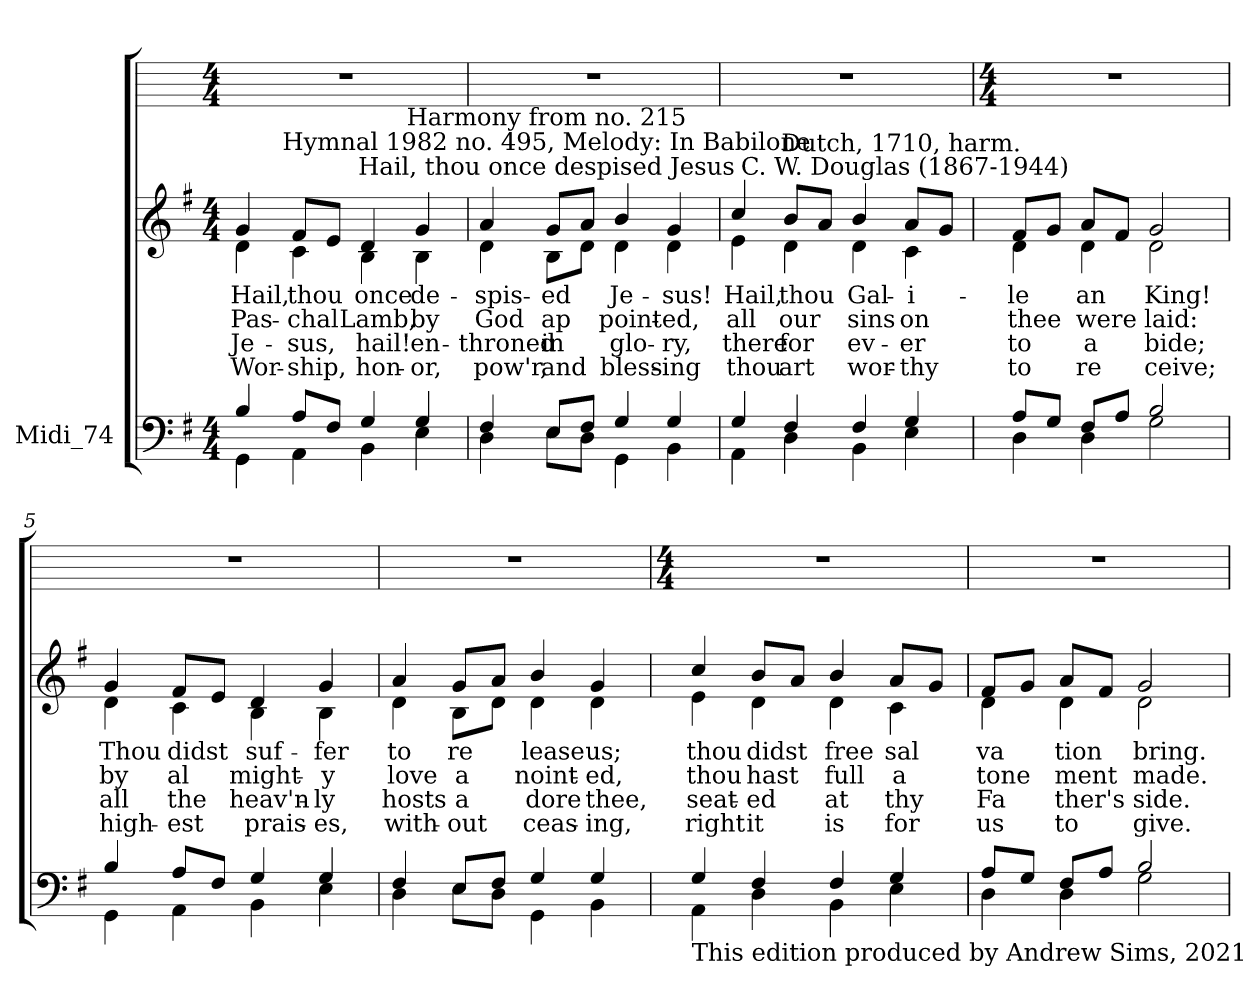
**kern	**kern	**text	**text	**text	**text	**kern
*part3	*part2	*part2	*part2	*part2	*part2	*part1
*staff3	*staff2	*staff2	*staff2	*staff2	*staff2	*staff1
*I"Midi_74	*	*	*	*	*	*
*clefF4	*clefG2	*	*	*	*	*
*k[f#]	*k[f#]	*	*	*	*	*
*G:	*G:	*	*	*	*	*
*M4/4	*M4/4	*	*	*	*	*M4/4
=1	=1	=1	=1	=1	=1	=1
*^	*	*	*	*	*	*
!	!	!LO:TX:a:cj:t=J. Bakewell (1721-1819)\nand M. Madan (1726-1790)	!	!	!	!	!
!	!	!	!LO:LY:b	!LO:LY:b	!LO:LY:b	!LO:LY:b	!
*	*	*^	*	*	*	*	*
4B/	4GG\	4g/	4d\	Hail,	Pas-	-Je-	-Wor-	1r
!	!	!	!	!LO:LY:b	!LO:LY:b	!LO:LY:b	!LO:LY:b	!
8A/L	4AA\	8f#/L	4c\	-thou	chal	sus,	ship,	.
8F#/J	.	8e/J	.	.	.	.	.	.
!	!	!	!	!LO:LY:b	!LO:LY:b	!LO:LY:b	!LO:LY:b	!
4G/	4BB\	4d/	4B\	once	Lamb,	hail!	hon-	.
!	!	!	!	!LO:LY:b	!LO:LY:b	!LO:LY:b	!LO:LY:b	!
4G/	4E\	4g/	4B\	-de-	-by	en-	-or,	.
=2	=2	=2	=2	=2	=2	=2	=2	=2
!	!	!	!	!LO:LY:b	!LO:LY:b	!LO:LY:b	!LO:LY:b	!
4F#/	4D\	4a/	4d\	spis-	-God	throned	pow'r,	1r
!	!	!LO:TX:a:cj:t=Hail, thou once despised Jesus	!	!	!	!	!	!
!	!	!LO:TX:a:cj:t=Hymnal 1982 no. 495, Melody&colon; In Babilone	!	!	!	!	!	!
!	!	!LO:TX:a:cj:t=Harmony from no. 215	!	!	!	!	!	!
!	!	!	!	!LO:LY:b	!LO:LY:b	!LO:LY:b	!LO:LY:b	!
8E/L	8E\L	8g/L	8B\L	ed	ap	in	and	.
8F#/J	8D\J	8a/J	8d\J	.	.	.	.	.
!	!	!	!	!LO:LY:b	!LO:LY:b	!LO:LY:b	!LO:LY:b	!
4G/	4GG\	4b/	4d\	Je-	-point-	-glo-	-bless-	.
!	!	!	!	!LO:LY:b	!LO:LY:b	!LO:LY:b	!LO:LY:b	!
4G/	4BB\	4g/	4d\	-sus!	ed,	ry,	ing	.
=3	=3	=3	=3	=3	=3	=3	=3	=3
!	!	!	!	!LO:LY:b	!LO:LY:b	!LO:LY:b	!LO:LY:b	!
4G/	4AA\	4cc/	4e\	Hail,	all	there	thou	1r
!	!	!	!	!LO:LY:b	!LO:LY:b	!LO:LY:b	!LO:LY:b	!
4F#/	4D\	8b/L	4d\	thou	our	for	art	.
.	.	8a/J	.	.	.	.	.	.
!	!	!	!	!LO:LY:b	!LO:LY:b	!LO:LY:b	!LO:LY:b	!
4F#/	4BB\	4b/	4d\	Gal-	-sins	ev-	-wor-	.
!	!	!LO:TX:a:cj:t=Dutch, 1710, harm. \nC. W. Douglas (1867-1944)	!	!	!	!	!	!
!	!	!	!	!LO:LY:b	!LO:LY:b	!LO:LY:b	!LO:LY:b	!
4G/	4E\	8a/L	4c\	-i-	-on	er	thy	.
.	.	8g/J	.	.	.	.	.	.
!!LO:LB:g=z
=4	=4	=4	=4	=4	=4	=4	=4	=4
*	*	*	*	*	*	*	*	*M4/4
!	!	!	!	!LO:LY:b	!LO:LY:b	!LO:LY:b	!LO:LY:b	!
8A/L	4D\	8f#/L	4d\	le	thee	to	to	1r
8G/J	.	8g/J	.	.	.	.	.	.
!	!	!	!	!LO:LY:b	!LO:LY:b	!LO:LY:b	!LO:LY:b	!
8F#/L	4D\	8a/L	4d\	an	were	a	re	.
8A/J	.	8f#/J	.	.	.	.	.	.
!	!	!	!	!LO:LY:b	!LO:LY:b	!LO:LY:b	!LO:LY:b	!
2B/	2G\	2g/	2d\	King!	laid:	bide;	ceive;	.
=5	=5	=5	=5	=5	=5	=5	=5	=5
!	!	!	!	!LO:LY:b	!LO:LY:b	!LO:LY:b	!LO:LY:b	!
4B/	4GG\	4g/	4d\	Thou	by	all	high-	1r
!	!	!	!	!LO:LY:b	!LO:LY:b	!LO:LY:b	!LO:LY:b	!
8A/L	4AA\	8f#/L	4c\	-didst	al	the	est	.
8F#/J	.	8e/J	.	.	.	.	.	.
!	!	!	!	!LO:LY:b	!LO:LY:b	!LO:LY:b	!LO:LY:b	!
4G/	4BB\	4d/	4B\	suf-	-might-	-heav'n-	-prais-	.
!	!	!	!	!LO:LY:b	!LO:LY:b	!LO:LY:b	!LO:LY:b	!
4G/	4E\	4g/	4B\	-fer	y	ly	es,	.
=6	=6	=6	=6	=6	=6	=6	=6	=6
!	!	!	!	!LO:LY:b	!LO:LY:b	!LO:LY:b	!LO:LY:b	!
4F#/	4D\	4a/	4d\	to	love	hosts	with-	1r
!	!	!	!	!LO:LY:b	!LO:LY:b	!LO:LY:b	!LO:LY:b	!
8E/L	8E\L	8g/L	8B\L	-re	a	a	out	.
8F#/J	8D\J	8a/J	8d\J	.	.	.	.	.
!	!	!	!	!LO:LY:b	!LO:LY:b	!LO:LY:b	!LO:LY:b	!
4G/	4GG\	4b/	4d\	lease	noint-	-dore	ceas-	.
!	!	!	!	!LO:LY:b	!LO:LY:b	!LO:LY:b	!LO:LY:b	!
4G/	4BB\	4g/	4d\	-us;	ed,	thee,	ing,	.
!!LO:LB:g=z
=7	=7	=7	=7	=7	=7	=7	=7	=7
*	*	*	*	*	*	*	*	*M4/4
!LO:TX:b:t=This edition produced by Andrew Sims, 2021	!	!	!	!	!	!	!	!
!	!	!	!	!LO:LY:b	!LO:LY:b	!LO:LY:b	!LO:LY:b	!
4G/	4AA\	4cc/	4e\	thou	thou	seat-	-right	1r
!	!	!	!	!LO:LY:b	!LO:LY:b	!LO:LY:b	!LO:LY:b	!
4F#/	4D\	8b/L	4d\	didst	hast	ed	it	.
.	.	8a/J	.	.	.	.	.	.
!	!	!	!	!LO:LY:b	!LO:LY:b	!LO:LY:b	!LO:LY:b	!
4F#/	4BB\	4b/	4d\	free	full	at	is	.
!	!	!	!	!LO:LY:b	!LO:LY:b	!LO:LY:b	!LO:LY:b	!
4G/	4E\	8a/L	4c\	sal	a	thy	for	.
.	.	8g/J	.	.	.	.	.	.
=8	=8	=8	=8	=8	=8	=8	=8	=8
!	!	!	!	!LO:LY:b	!LO:LY:b	!LO:LY:b	!LO:LY:b	!
8A/L	4D\	8f#/L	4d\	va	tone	Fa	us	1r
8G/J	.	8g/J	.	.	.	.	.	.
!	!	!	!	!LO:LY:b	!LO:LY:b	!LO:LY:b	!LO:LY:b	!
8F#/L	4D\	8a/L	4d\	tion	ment	ther's	to	.
8A/J	.	8f#/J	.	.	.	.	.	.
!	!	!	!	!LO:LY:b	!LO:LY:b	!LO:LY:b	!LO:LY:b	!
2B/	2G\	2g/	2d\	bring.	made.	side.	give.	.
*v	*v	*	*	*	*	*	*	*
*	*v	*v	*	*	*	*	*
=	=	=	=	=	=	=
*-	*-	*-	*-	*-	*-	*-
